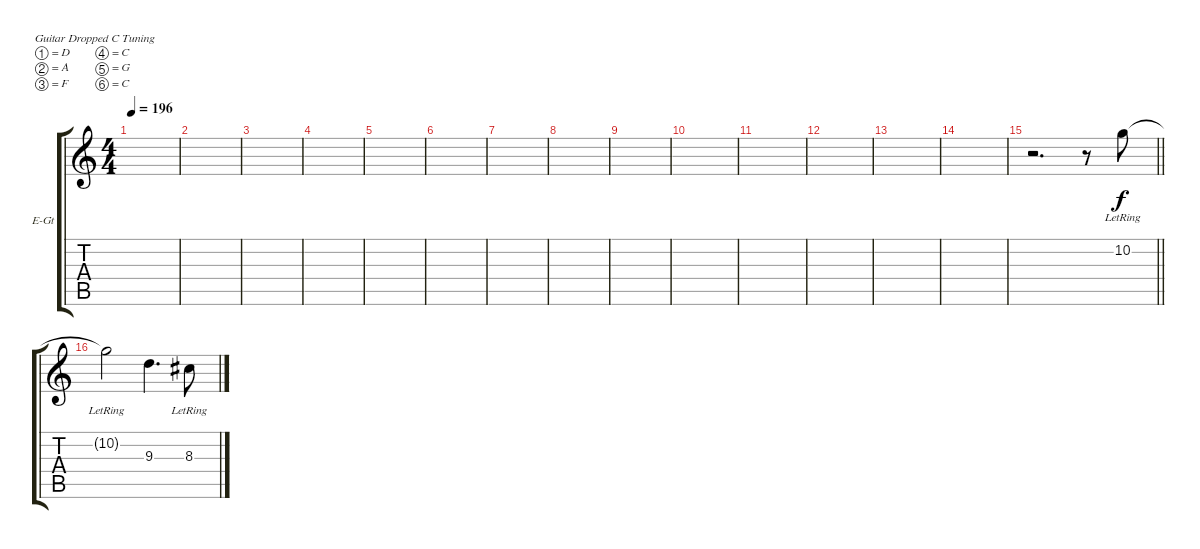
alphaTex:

\defaultSystemsLayout 4
\bracketExtendMode groupsimilarinstruments
\firstSystemTrackNameOrientation horizontal
\otherSystemsTrackNameOrientation horizontal
\track ("L Guitar <Clean>" "E-Gt") {instrument electricguitarclean}
\staff {score tabs}
\tuning (D4 A3 F3 C3 G2 C2)
\ts (4 4)
\tempo 196
\clef g2
\ks c
|
|
|
|
|
|
|
|
|
|
|
|
|
|
\barLineRight lightlight
r.2{d} r.8 10.2{lr}.8 |
10.2{lr t}.2 9.3.4{d} 8.3{lr}.8
